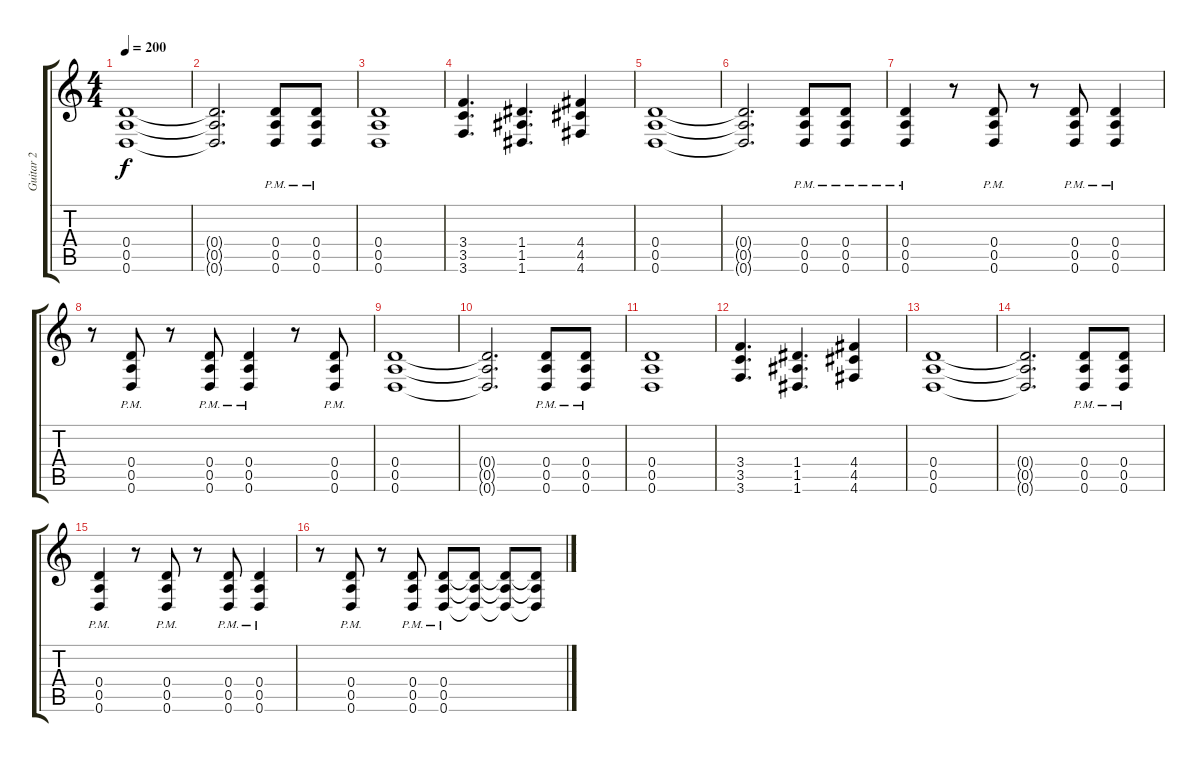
\track ("Guitar 2" "Guitar 2") {instrument distortionguitar}
\staff {score tabs}
\tuning (E4 B3 G3 D3 A2 D2) {hide}
\ts (4 4)
\tempo 200
\clef g2
\ks c
(0.4 0.5 0.6).1{dy f} |
(0.4{t} 0.5{t} 0.6{t}).2{d} (0.4{pm} 0.5{pm} 0.6{pm}).8 (0.4{pm} 0.5{pm} 0.6{pm}).8 |
(0.4 0.5 0.6).1 |
(3.4 3.5 3.6).4{d} (1.4 1.5 1.6).4{d} (4.4 4.5 4.6).4 |
(0.4 0.5 0.6).1 |
(0.4{t} 0.5{t} 0.6{t}).2{d} (0.4{pm} 0.5{pm} 0.6{pm}).8 (0.4{pm} 0.5{pm} 0.6{pm}).8 |
(0.4{pm} 0.5{pm} 0.6{pm}).4 r.8 (0.4{pm} 0.5{pm} 0.6{pm}).8 r.8 (0.4{pm} 0.5{pm} 0.6{pm}).8 (0.4{pm} 0.5{pm} 0.6{pm}).4 |
r.8 (0.4{pm} 0.5{pm} 0.6{pm}).8 r.8 (0.4{pm} 0.5{pm} 0.6{pm}).8 (0.4{pm} 0.5{pm} 0.6{pm}).4 r.8 (0.4{pm} 0.5{pm} 0.6{pm}).8 |
(0.4 0.5 0.6).1 |
(0.4{t} 0.5{t} 0.6{t}).2{d} (0.4{pm} 0.5{pm} 0.6{pm}).8 (0.4{pm} 0.5{pm} 0.6{pm}).8 |
(0.4 0.5 0.6).1 |
(3.4 3.5 3.6).4{d} (1.4 1.5 1.6).4{d} (4.4 4.5 4.6).4 |
(0.4 0.5 0.6).1 |
(0.4{t} 0.5{t} 0.6{t}).2{d} (0.4{pm} 0.5{pm} 0.6{pm}).8 (0.4{pm} 0.5{pm} 0.6{pm}).8 |
(0.4{pm} 0.5{pm} 0.6{pm}).4 r.8 (0.4{pm} 0.5{pm} 0.6{pm}).8 r.8 (0.4{pm} 0.5{pm} 0.6{pm}).8 (0.4{pm} 0.5{pm} 0.6{pm}).4 |
r.8 (0.4{pm} 0.5{pm} 0.6{pm}).8 r.8 (0.4{pm} 0.5{pm} 0.6{pm}).8 (0.4{pm} 0.5{pm} 0.6{pm}).8 (0.4{t} 0.5{t} 0.6{t}).8 (0.4{t} 0.5{t} 0.6{t}).8 (0.4{t} 0.5{t} 0.6{t}).8
